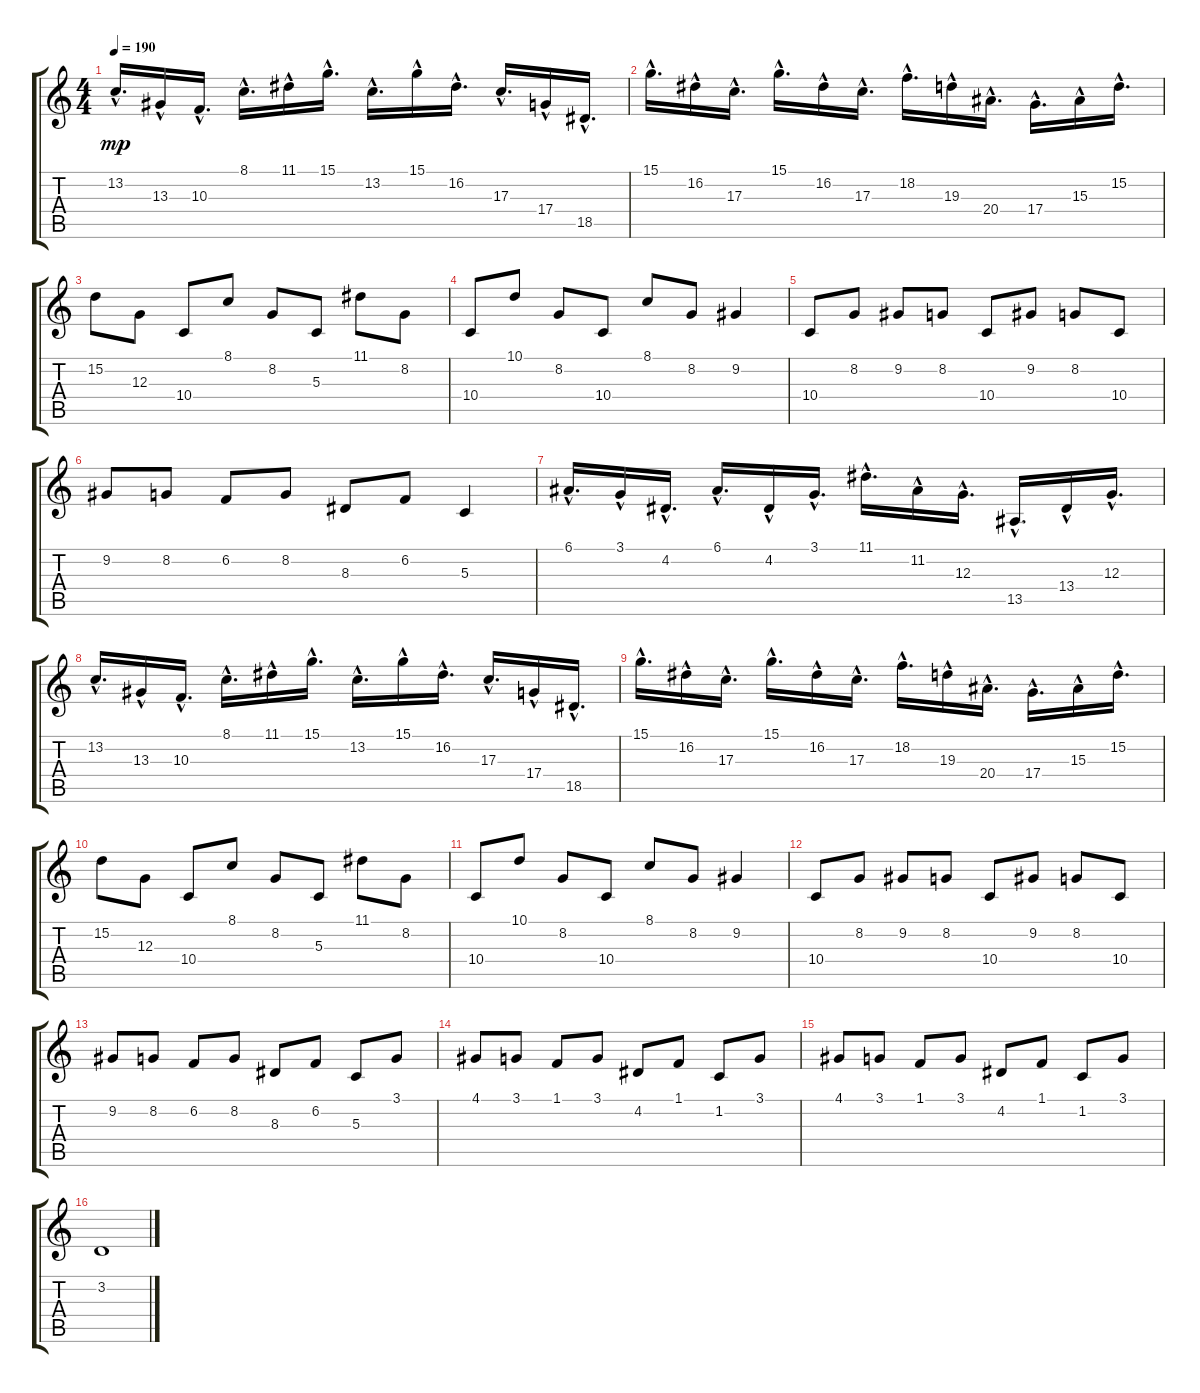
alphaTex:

\track "" {instrument glockenspiel}
\staff {score tabs}
\tuning (E4 B3 G3 D3 A2 E2) {hide}
\ts (4 4)
\tempo 190
\clef g2
\ks c
13.2{hac}.16{d dy mp} 13.3{hac}.16 10.3{hac}.16{d} 8.1{hac}.16{d} 11.1{hac}.16 15.1{hac}.16{d} 13.2{hac}.16{d} 15.1{hac}.16 16.2{hac}.16{d} 17.3{hac}.16{d} 17.4{hac}.16 18.5{hac}.16{d} |
15.1{hac}.16{d} 16.2{hac}.16 17.3{hac}.16{d} 15.1{hac}.16{d} 16.2{hac}.16 17.3{hac}.16{d} 18.2{hac}.16{d} 19.3{hac}.16 20.4{hac}.16{d} 17.4{hac}.16{d} 15.3{hac}.16 15.2{hac}.16{d} |
15.2.8 12.3.8 10.4.8 8.1.8 8.2.8 5.3.8 11.1.8 8.2.8 |
10.4.8 10.1.8 8.2.8 10.4.8 8.1.8 8.2.8 9.2.4 |
10.4.8 8.2.8 9.2.8 8.2.8 10.4.8 9.2.8 8.2.8 10.4.8 |
9.2.8 8.2.8 6.2.8 8.2.8 8.3.8 6.2.8 5.3.4 |
6.1{hac}.16{d} 3.1{hac}.16 4.2{hac}.16{d} 6.1{hac}.16{d} 4.2{hac}.16 3.1{hac}.16{d} 11.1{hac}.16{d} 11.2{hac}.16 12.3{hac}.16{d} 13.5{hac}.16{d} 13.4{hac}.16 12.3{hac}.16{d} |
13.2{hac}.16{d} 13.3{hac}.16 10.3{hac}.16{d} 8.1{hac}.16{d} 11.1{hac}.16 15.1{hac}.16{d} 13.2{hac}.16{d} 15.1{hac}.16 16.2{hac}.16{d} 17.3{hac}.16{d} 17.4{hac}.16 18.5{hac}.16{d} |
15.1{hac}.16{d} 16.2{hac}.16 17.3{hac}.16{d} 15.1{hac}.16{d} 16.2{hac}.16 17.3{hac}.16{d} 18.2{hac}.16{d} 19.3{hac}.16 20.4{hac}.16{d} 17.4{hac}.16{d} 15.3{hac}.16 15.2{hac}.16{d} |
15.2.8 12.3.8 10.4.8 8.1.8 8.2.8 5.3.8 11.1.8 8.2.8 |
10.4.8 10.1.8 8.2.8 10.4.8 8.1.8 8.2.8 9.2.4 |
10.4.8 8.2.8 9.2.8 8.2.8 10.4.8 9.2.8 8.2.8 10.4.8 |
9.2.8 8.2.8 6.2.8 8.2.8 8.3.8 6.2.8 5.3.8 3.1.8 |
4.1.8 3.1.8 1.1.8 3.1.8 4.2.8 1.1.8 1.2.8 3.1.8 |
4.1.8 3.1.8 1.1.8 3.1.8 4.2.8 1.1.8 1.2.8 3.1.8 |
3.2.1
